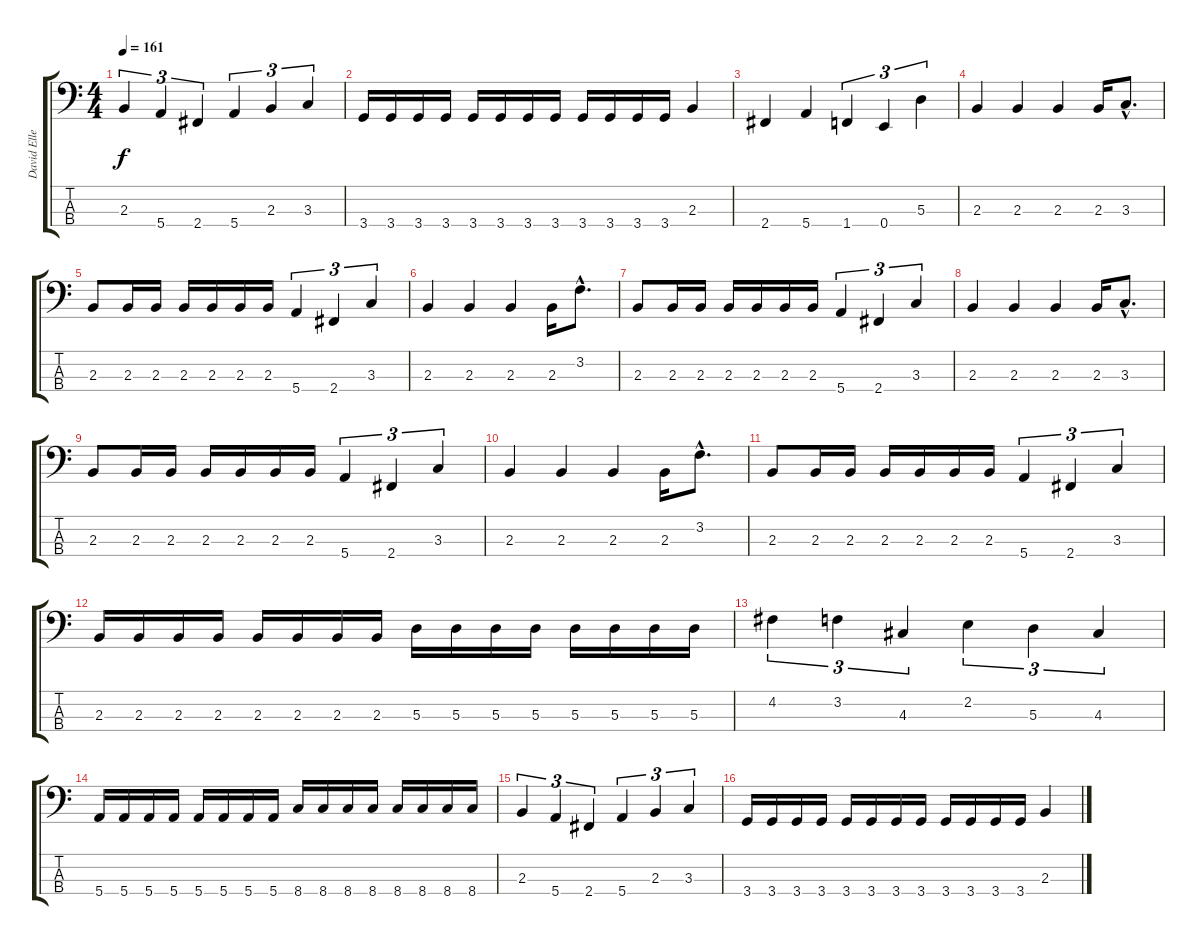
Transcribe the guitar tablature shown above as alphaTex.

\track ("David Ellefson" "David Elle") {instrument electricbasspick}
\staff {score tabs}
\tuning (G2 D2 A1 E1) {hide}
\ts (4 4)
\tempo 161
\clef f4
\ks c
2.3.4{tu (3 2) dy f} 5.4.4{tu (3 2)} 2.4.4{tu (3 2)} 5.4.4{tu (3 2)} 2.3.4{tu (3 2)} 3.3.4{tu (3 2)} |
3.4.16 3.4.16 3.4.16 3.4.16 3.4.16 3.4.16 3.4.16 3.4.16 3.4.16 3.4.16 3.4.16 3.4.16 2.3.4 |
2.4.4 5.4.4 1.4.4{tu (3 2)} 0.4.4{tu (3 2)} 5.3.4{tu (3 2)} |
2.3.4 2.3.4 2.3.4 2.3.16 3.3{hac}.8{d} |
2.3.8 2.3.16 2.3.16 2.3.16 2.3.16 2.3.16 2.3.16 5.4.4{tu (3 2)} 2.4.4{tu (3 2)} 3.3.4{tu (3 2)} |
2.3.4 2.3.4 2.3.4 2.3.16 3.2{hac}.8{d} |
2.3.8 2.3.16 2.3.16 2.3.16 2.3.16 2.3.16 2.3.16 5.4.4{tu (3 2)} 2.4.4{tu (3 2)} 3.3.4{tu (3 2)} |
2.3.4 2.3.4 2.3.4 2.3.16 3.3{hac}.8{d} |
2.3.8 2.3.16 2.3.16 2.3.16 2.3.16 2.3.16 2.3.16 5.4.4{tu (3 2)} 2.4.4{tu (3 2)} 3.3.4{tu (3 2)} |
2.3.4 2.3.4 2.3.4 2.3.16 3.2{hac}.8{d} |
2.3.8 2.3.16 2.3.16 2.3.16 2.3.16 2.3.16 2.3.16 5.4.4{tu (3 2)} 2.4.4{tu (3 2)} 3.3.4{tu (3 2)} |
2.3.16 2.3.16 2.3.16 2.3.16 2.3.16 2.3.16 2.3.16 2.3.16 5.3.16 5.3.16 5.3.16 5.3.16 5.3.16 5.3.16 5.3.16 5.3.16 |
4.2.4{tu (3 2)} 3.2.4{tu (3 2)} 4.3.4{tu (3 2)} 2.2.4{tu (3 2)} 5.3.4{tu (3 2)} 4.3.4{tu (3 2)} |
5.4.16 5.4.16 5.4.16 5.4.16 5.4.16 5.4.16 5.4.16 5.4.16 8.4.16 8.4.16 8.4.16 8.4.16 8.4.16 8.4.16 8.4.16 8.4.16 |
2.3.4{tu (3 2)} 5.4.4{tu (3 2)} 2.4.4{tu (3 2)} 5.4.4{tu (3 2)} 2.3.4{tu (3 2)} 3.3.4{tu (3 2)} |
3.4.16 3.4.16 3.4.16 3.4.16 3.4.16 3.4.16 3.4.16 3.4.16 3.4.16 3.4.16 3.4.16 3.4.16 2.3.4
